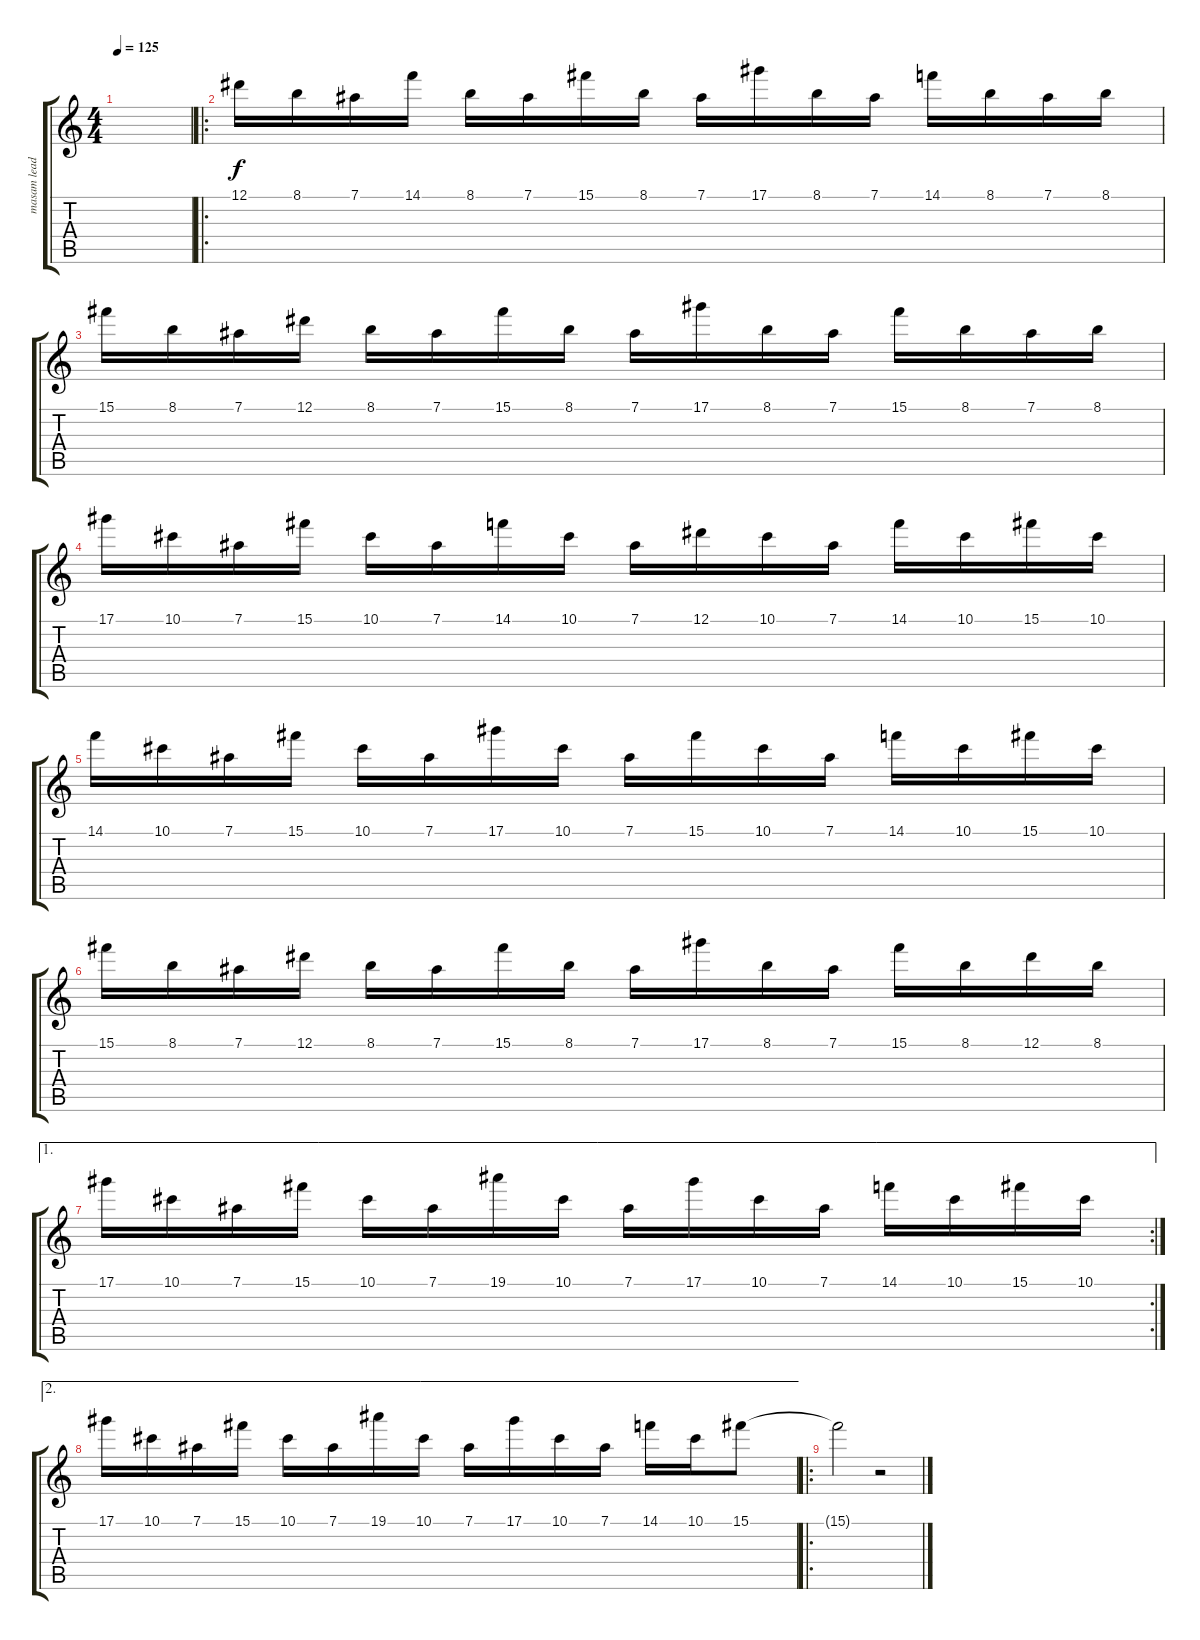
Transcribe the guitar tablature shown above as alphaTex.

\track ("masam lead" "masam lead") {instrument distortionguitar}
\staff {score tabs}
\tuning (Eb4 Bb3 Gb3 Db3 Ab2 Eb2) {hide}
\ts (4 4)
\tempo 125
\clef g2
\ks c
|
\ro
12.1.16 8.1.16 7.1.16 14.1.16 8.1.16 7.1.16 15.1.16 8.1.16 7.1.16 17.1.16 8.1.16 7.1.16 14.1.16 8.1.16 7.1.16 8.1.16 |
15.1.16 8.1.16 7.1.16 12.1.16 8.1.16 7.1.16 15.1.16 8.1.16 7.1.16 17.1.16 8.1.16 7.1.16 15.1.16 8.1.16 7.1.16 8.1.16 |
17.1.16 10.1.16 7.1.16 15.1.16 10.1.16 7.1.16 14.1.16 10.1.16 7.1.16 12.1.16 10.1.16 7.1.16 14.1.16 10.1.16 15.1.16 10.1.16 |
14.1.16 10.1.16 7.1.16 15.1.16 10.1.16 7.1.16 17.1.16 10.1.16 7.1.16 15.1.16 10.1.16 7.1.16 14.1.16 10.1.16 15.1.16 10.1.16 |
15.1.16 8.1.16 7.1.16 12.1.16 8.1.16 7.1.16 15.1.16 8.1.16 7.1.16 17.1.16 8.1.16 7.1.16 15.1.16 8.1.16 12.1.16 8.1.16 |
\ae 1
\rc 2
17.1.16 10.1.16 7.1.16 15.1.16 10.1.16 7.1.16 19.1.16 10.1.16 7.1.16 17.1.16 10.1.16 7.1.16 14.1.16 10.1.16 15.1.16 10.1.16 |
\ae 2
17.1.16 10.1.16 7.1.16 15.1.16 10.1.16 7.1.16 19.1.16 10.1.16 7.1.16 17.1.16 10.1.16 7.1.16 14.1.16 10.1.16 15.1.8 |
\ro
15.1{t}.2 r.2
